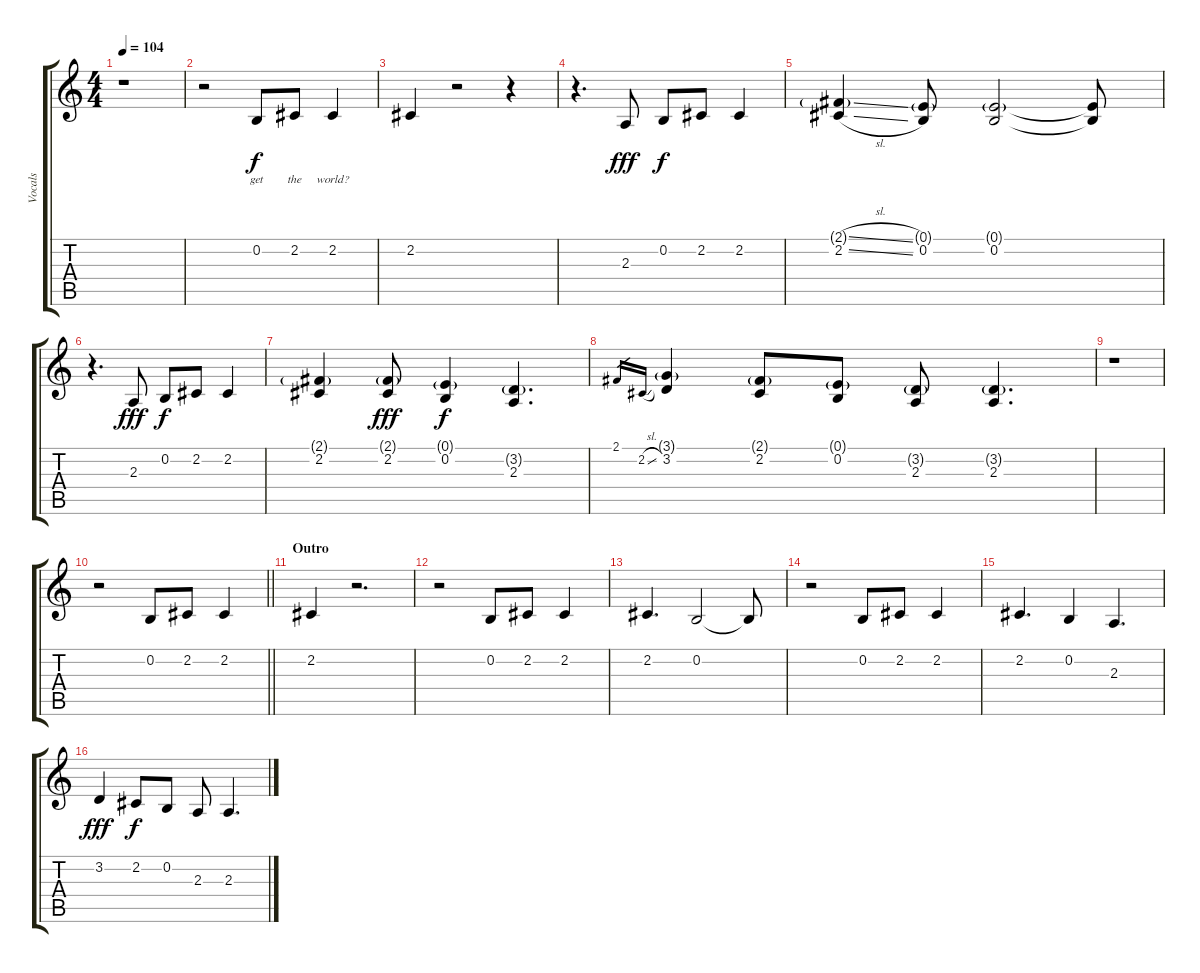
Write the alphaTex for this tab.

\track ("Vocals" "Vocals") {instrument altosax}
\staff {score tabs}
\tuning (E4 B3 G3 D3 A2 E2) {hide}
\ts (4 4)
\tempo 104
\clef g2
\ks c
r.1{dy f} |
r.2 0.2.8{lyrics (0 "get") lyrics (1 "") lyrics (2 "") lyrics (3 "") lyrics (4 "")} 2.2.8{lyrics (0 "the") lyrics (1 "") lyrics (2 "") lyrics (3 "") lyrics (4 "")} 2.2.4{lyrics (0 "world?") lyrics (1 "") lyrics (2 "") lyrics (3 "") lyrics (4 "")} |
2.2.4 r.2 r.4 |
r.4{d} 2.3.8{dy fff} 0.2.8{dy f} 2.2.8 2.2.4 |
(2.1{sl g} 2.2{sl}).4 (0.1{g} 0.2).8 (0.1{g} 0.2).2 (0.1{t} 0.2{t}).8 |
r.4{d} 2.3.8{dy fff} 0.2.8{dy f} 2.2.8 2.2.4 |
(2.1{g} 2.2).4 (2.1{g} 2.2).8{dy fff} (0.1{g} 0.2).4{dy f} (3.2{g} 2.3).4{d} |
2.1.16{gr} 2.2{sl}.16{gr} (3.1{g} 3.2).4 (2.1{g} 2.2).8 (0.1{g} 0.2).8 (3.2{g} 2.3).8 (3.2{g} 2.3).4{d} |
r.1 |
\barLineRight lightlight
r.2 0.2.8 2.2.8 2.2.4 |
\section ("" "Outro")
2.2.4 r.2{d} |
r.2 0.2.8 2.2.8 2.2.4 |
2.2.4{d} 0.2.2 0.2{t}.8 |
r.2 0.2.8 2.2.8 2.2.4 |
2.2.4{d} 0.2.4 2.3.4{d} |
3.2.4{dy fff} 2.2.8{dy f} 0.2.8 2.3.8 2.3.4{d}
